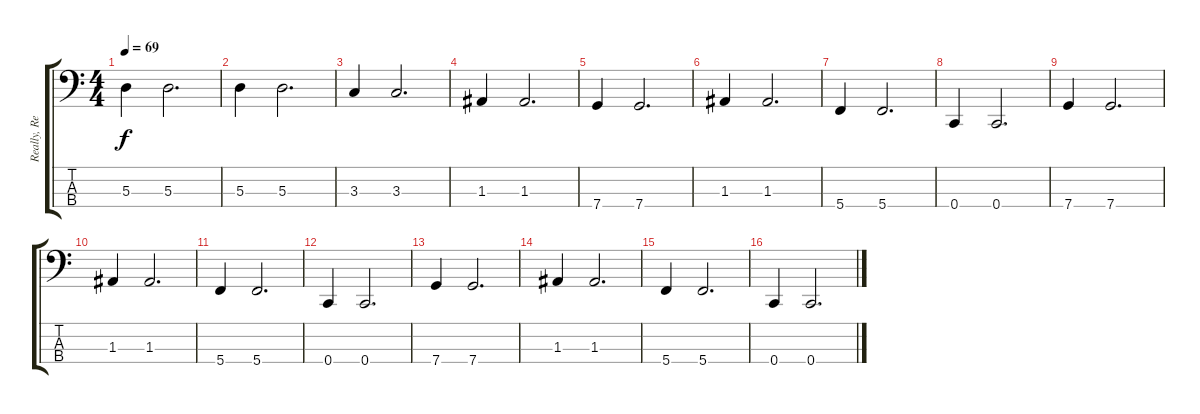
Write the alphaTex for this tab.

\track ("Really, Really Low Bass" "Really, Re") {instrument acousticbass}
\staff {score tabs}
\tuning (G2 D2 A1 C1) {hide}
\ts (4 4)
\tempo 69
\clef f4
\ks c
5.3.4{dy f} 5.3.2{d} |
5.3.4 5.3.2{d} |
3.3.4 3.3.2{d} |
1.3.4 1.3.2{d} |
7.4.4 7.4.2{d} |
1.3.4 1.3.2{d} |
5.4.4 5.4.2{d} |
0.4.4 0.4.2{d} |
7.4.4 7.4.2{d} |
1.3.4 1.3.2{d} |
5.4.4 5.4.2{d} |
0.4.4 0.4.2{d} |
7.4.4 7.4.2{d} |
1.3.4 1.3.2{d} |
5.4.4 5.4.2{d} |
0.4.4 0.4.2{d}
